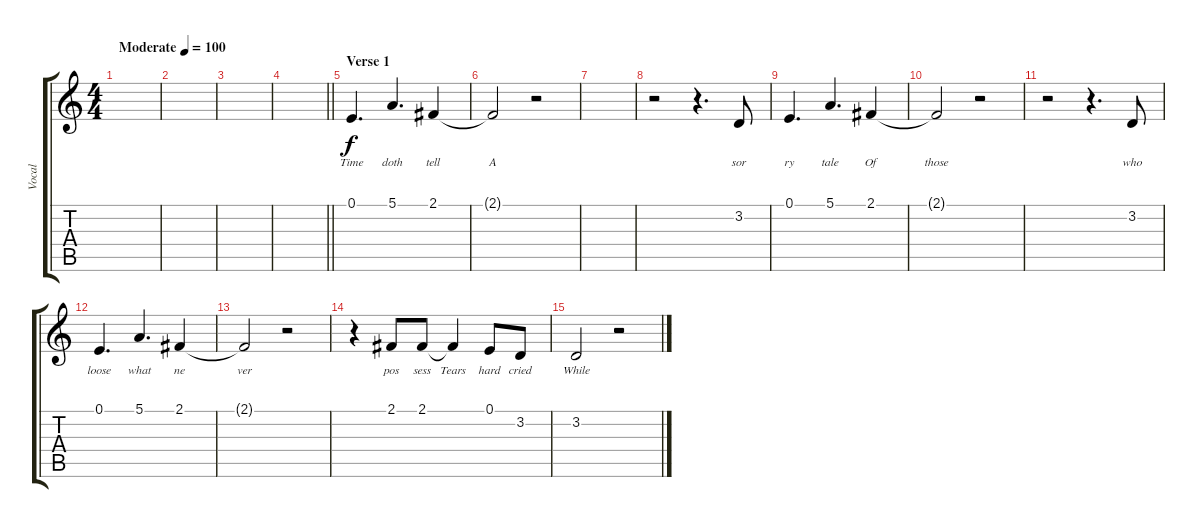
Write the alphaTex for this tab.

\track ("Vocal" "Vocal") {instrument acousticgrandpiano}
\staff {score tabs}
\tuning (E4 B3 G3 D3 A2 E2) {hide}
\ts (4 4)
\tempo (100 "Moderate")
\clef g2
\ks c
|
|
|
\barLineRight lightlight
|
\section ("" "Verse 1")
0.1.4{d lyrics (0 "Time") lyrics (1 "") lyrics (2 "") lyrics (3 "") lyrics (4 "")} 5.1.4{d lyrics (0 "doth") lyrics (1 "") lyrics (2 "") lyrics (3 "") lyrics (4 "")} 2.1.4{lyrics (0 "tell") lyrics (1 "") lyrics (2 "") lyrics (3 "") lyrics (4 "")} |
2.1{t}.2{lyrics (0 "A") lyrics (1 "") lyrics (2 "") lyrics (3 "") lyrics (4 "")} r.2 |
|
r.2 r.4{d} 3.2.8{lyrics (0 "sor") lyrics (1 "") lyrics (2 "") lyrics (3 "") lyrics (4 "")} |
0.1.4{d lyrics (0 "ry") lyrics (1 "") lyrics (2 "") lyrics (3 "") lyrics (4 "")} 5.1.4{d lyrics (0 "tale") lyrics (1 "") lyrics (2 "") lyrics (3 "") lyrics (4 "")} 2.1.4{lyrics (0 "Of") lyrics (1 "") lyrics (2 "") lyrics (3 "") lyrics (4 "")} |
2.1{t}.2{lyrics (0 "those") lyrics (1 "") lyrics (2 "") lyrics (3 "") lyrics (4 "")} r.2 |
r.2 r.4{d} 3.2.8{lyrics (0 "who") lyrics (1 "") lyrics (2 "") lyrics (3 "") lyrics (4 "")} |
0.1.4{d lyrics (0 "loose") lyrics (1 "") lyrics (2 "") lyrics (3 "") lyrics (4 "")} 5.1.4{d lyrics (0 "what") lyrics (1 "") lyrics (2 "") lyrics (3 "") lyrics (4 "")} 2.1.4{lyrics (0 "ne") lyrics (1 "") lyrics (2 "") lyrics (3 "") lyrics (4 "")} |
2.1{t}.2{lyrics (0 "ver") lyrics (1 "") lyrics (2 "") lyrics (3 "") lyrics (4 "")} r.2 |
r.4 2.1.8{lyrics (0 "pos") lyrics (1 "") lyrics (2 "") lyrics (3 "") lyrics (4 "")} 2.1.8{lyrics (0 "sess") lyrics (1 "") lyrics (2 "") lyrics (3 "") lyrics (4 "")} 2.1{t}.4{lyrics (0 "Tears") lyrics (1 "") lyrics (2 "") lyrics (3 "") lyrics (4 "")} 0.1.8{lyrics (0 "hard") lyrics (1 "") lyrics (2 "") lyrics (3 "") lyrics (4 "")} 3.2.8{lyrics (0 "cried") lyrics (1 "") lyrics (2 "") lyrics (3 "") lyrics (4 "")} |
3.2.2{lyrics (0 "While") lyrics (1 "") lyrics (2 "") lyrics (3 "") lyrics (4 "")} r.2
